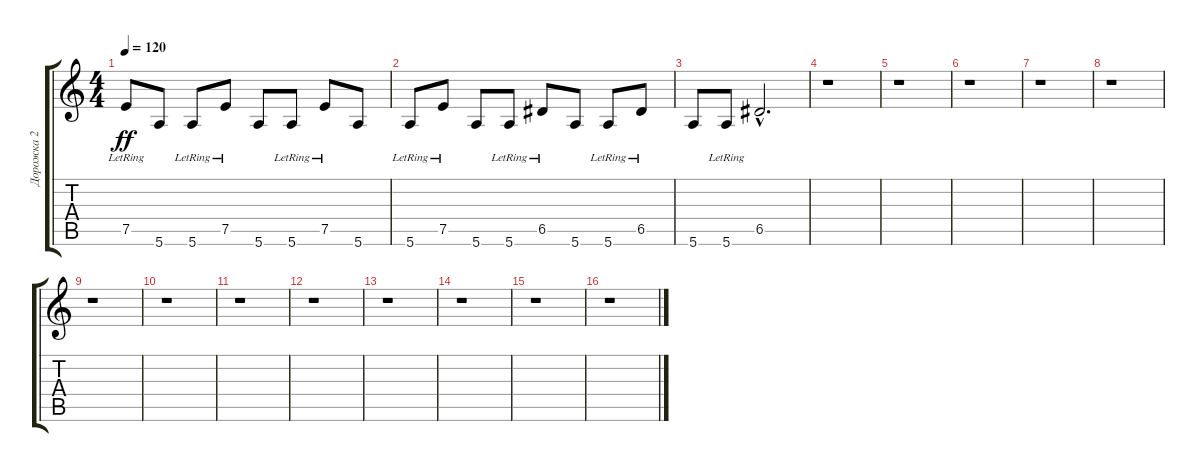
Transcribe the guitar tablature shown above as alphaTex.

\track ("Дорожка 2" "Дорожка 2") {instrument electricguitarjazz}
\staff {score tabs}
\tuning (E4 B3 G3 D3 A2 E2) {hide}
\ts (4 4)
\tempo 120
\clef g2
\ks c
7.5{lr}.8{dy ff} 5.6.8 5.6{lr}.8 7.5{lr}.8 5.6.8 5.6{lr}.8 7.5{lr}.8 5.6.8 |
5.6{lr}.8 7.5{lr}.8 5.6.8 5.6{lr}.8 6.5{lr}.8 5.6.8 5.6{lr}.8 6.5{lr}.8 |
5.6.8 5.6{lr}.8 6.5{hac}.2{d} |
r.1 |
r.1 |
r.1 |
r.1 |
r.1 |
r.1 |
r.1 |
r.1 |
r.1 |
r.1 |
r.1 |
r.1 |
r.1
